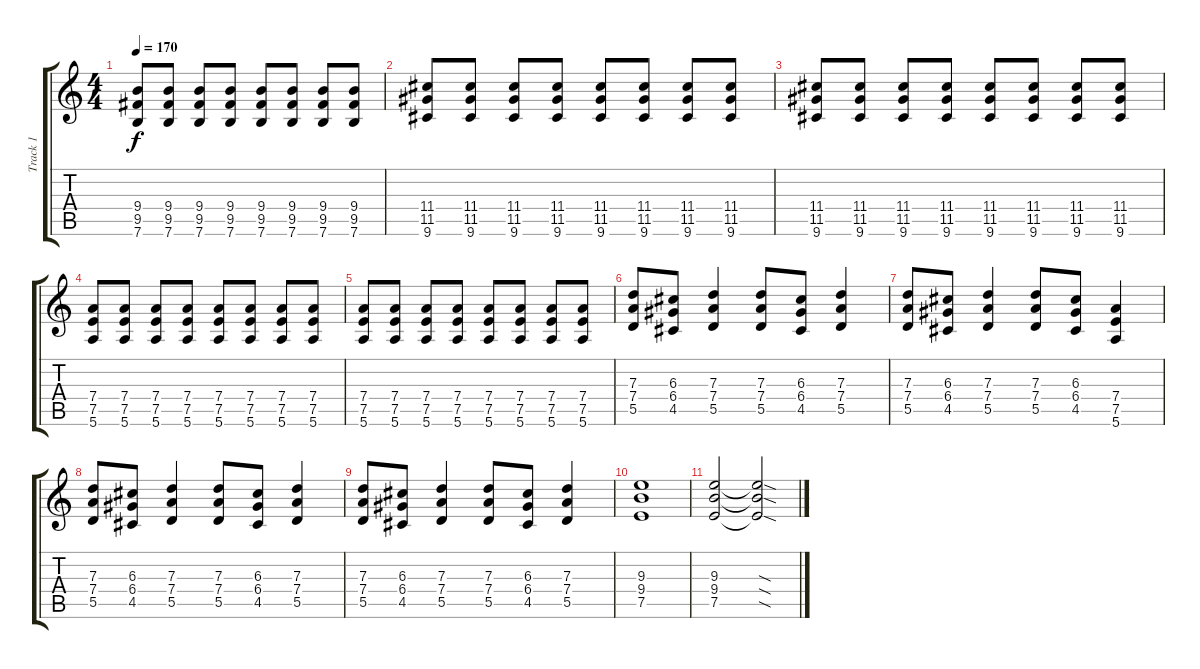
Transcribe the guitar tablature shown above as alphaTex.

\track ("Track 1" "Track 1") {instrument overdrivenguitar}
\staff {score tabs}
\tuning (E4 B3 G3 D3 A2 E2) {hide}
\ts (4 4)
\tempo 170
\clef g2
\ks c
(9.4 9.5 7.6).8{dy f} (9.4 9.5 7.6).8 (9.4 9.5 7.6).8 (9.4 9.5 7.6).8 (9.4 9.5 7.6).8 (9.4 9.5 7.6).8 (9.4 9.5 7.6).8 (9.4 9.5 7.6).8 |
(11.4 11.5 9.6).8 (11.4 11.5 9.6).8 (11.4 11.5 9.6).8 (11.4 11.5 9.6).8 (11.4 11.5 9.6).8 (11.4 11.5 9.6).8 (11.4 11.5 9.6).8 (11.4 11.5 9.6).8 |
(11.4 11.5 9.6).8 (11.4 11.5 9.6).8 (11.4 11.5 9.6).8 (11.4 11.5 9.6).8 (11.4 11.5 9.6).8 (11.4 11.5 9.6).8 (11.4 11.5 9.6).8 (11.4 11.5 9.6).8 |
(7.4 7.5 5.6).8 (7.4 7.5 5.6).8 (7.4 7.5 5.6).8 (7.4 7.5 5.6).8 (7.4 7.5 5.6).8 (7.4 7.5 5.6).8 (7.4 7.5 5.6).8 (7.4 7.5 5.6).8 |
(7.4 7.5 5.6).8 (7.4 7.5 5.6).8 (7.4 7.5 5.6).8 (7.4 7.5 5.6).8 (7.4 7.5 5.6).8 (7.4 7.5 5.6).8 (7.4 7.5 5.6).8 (7.4 7.5 5.6).8 |
(7.3 7.4 5.5).8 (6.3 6.4 4.5).8 (7.3 7.4 5.5).4 (7.3 7.4 5.5).8 (6.3 6.4 4.5).8 (7.3 7.4 5.5).4 |
(7.3 7.4 5.5).8 (6.3 6.4 4.5).8 (7.3 7.4 5.5).4 (7.3 7.4 5.5).8 (6.3 6.4 4.5).8 (7.4 7.5 5.6).4 |
(7.3 7.4 5.5).8 (6.3 6.4 4.5).8 (7.3 7.4 5.5).4 (7.3 7.4 5.5).8 (6.3 6.4 4.5).8 (7.3 7.4 5.5).4 |
(7.3 7.4 5.5).8 (6.3 6.4 4.5).8 (7.3 7.4 5.5).4 (7.3 7.4 5.5).8 (6.3 6.4 4.5).8 (7.3 7.4 5.5).4 |
(9.3 9.4 7.5).1 |
(9.3 9.4 7.5).2 (9.3{sod t} 9.4{sod t} 7.5{sod t}).2
